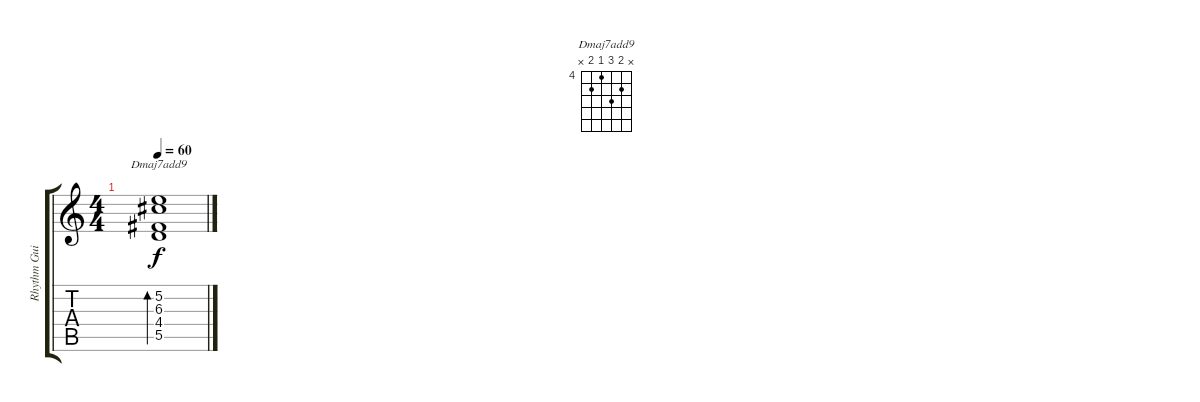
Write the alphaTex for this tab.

\track ("Rhythm Guitar" "Rhythm Gui") {instrument electricguitarjazz}
\staff {score tabs}
\tuning (E4 B3 G3 D3 A2 E2) {hide}
\chord ("Dmaj7add9" x 5 6 4 5 x) {firstfret 4}
\ts (4 4)
\tempo 60
\clef g2
\ks c
(5.2 6.3 4.4 5.5).1{bd 480 ch "Dmaj7add9" dy f}
